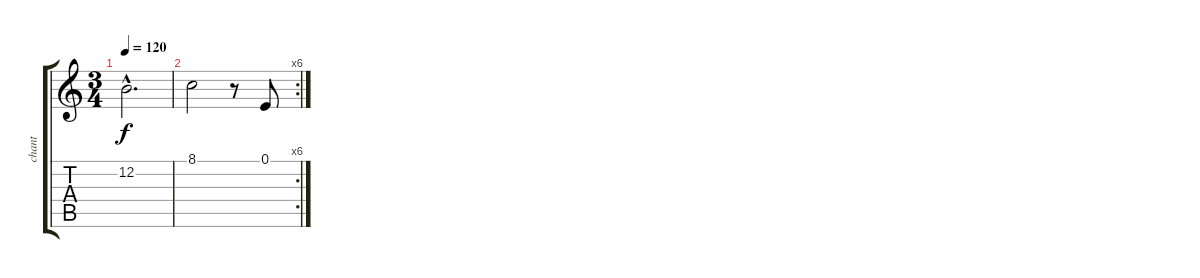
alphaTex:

\track ("chant" "chant") {instrument synthvoice}
\staff {score tabs}
\tuning (E4 B3 G3 D3 A2 E2) {hide}
\ts (3 4)
\tempo 120
\clef g2
\ks c
12.2{hac}.2{d dy f} |
\rc 6
8.1{t}.2 r.8 0.1.8
